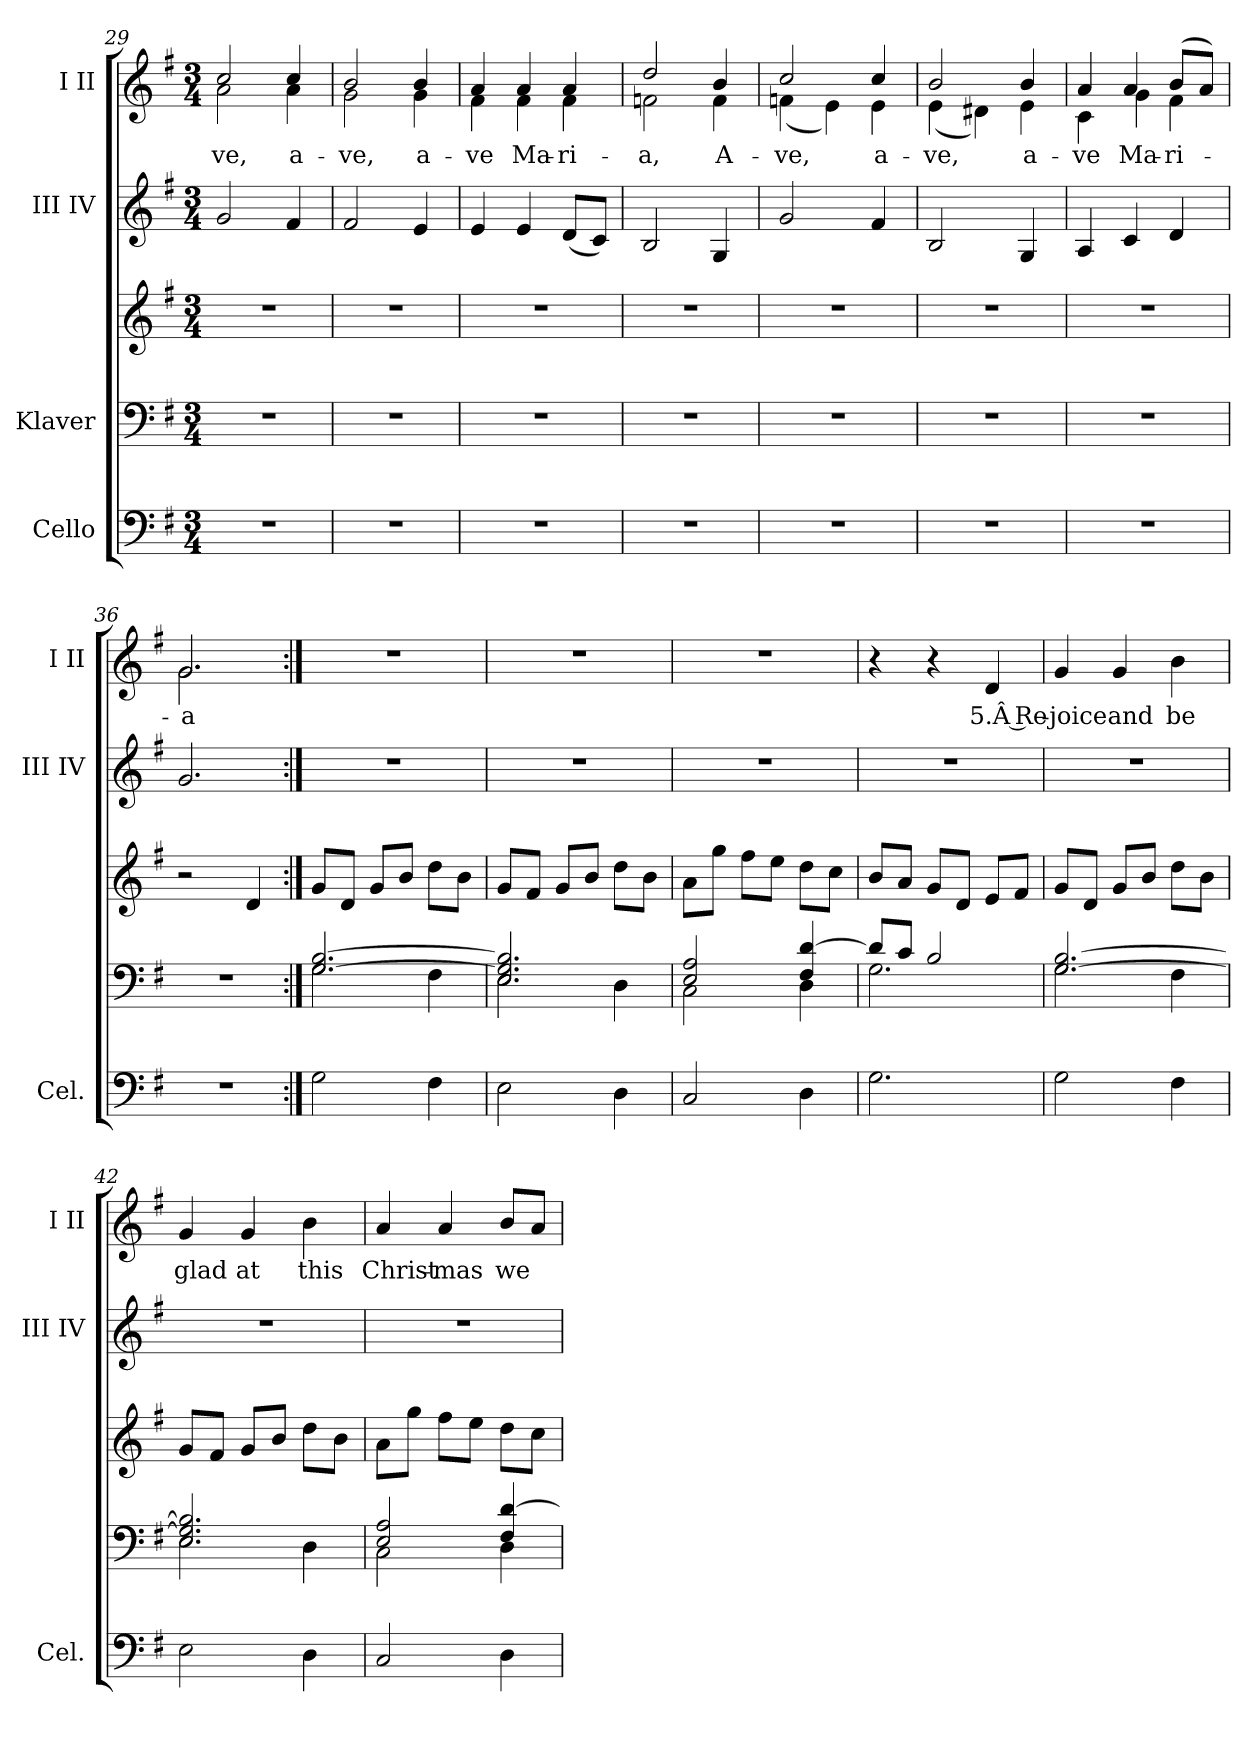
**kern	**kern	**kern	**kern	**kern	**text
*part4	*part3	*part3	*part2	*part1	*part1
*staff5	*staff4	*staff3	*staff2	*staff1	*staff1
*I"Cello	*I"Klaver	*	*I"III IV	*I"I II	*
*I'Cel.	*	*	*I'III IV	*I'I II	*
*clefF4	*clefF4	*clefG2	*clefG2	*clefG2	*
*k[f#]	*k[f#]	*k[f#]	*k[f#]	*k[f#]	*
*M3/4	*M3/4	*M3/4	*M3/4	*M3/4	*
=29	=29	=29	=29	=29	=29
!	!	!	!	!	!LO:LY:b
*	*	*	*	*^	*
2.r	2.r	2.r	2g/	2cc/	2a\	-ve,
!	!	!	!	!	!	!LO:LY:b
.	.	.	4f#/	4cc/	4a\	a-
=30	=30	=30	=30	=30	=30	=30
!	!	!	!	!	!	!LO:LY:b
2.r	2.r	2.r	2f#/	2b/	2g\	-ve,
!	!	!	!	!	!	!LO:LY:b
.	.	.	4e/	4b/	4g\	a-
=31	=31	=31	=31	=31	=31	=31
!	!	!	!	!	!	!LO:LY:b
2.r	2.r	2.r	4e/	4a/	4f#\	-ve
!	!	!	!	!	!	!LO:LY:b
.	.	.	4e/	4a/	4f#\	Ma-
!	!	!	!	!	!	!LO:LY:b
.	.	.	(<8d/L	4a/	4f#\	-ri-
.	.	.	8c/J)	.	.	.
=32	=32	=32	=32	=32	=32	=32
!	!	!	!	!	!	!LO:LY:b
2.r	2.r	2.r	2B/	2dd/	2fn\	-a,
!	!	!	!	!	!	!LO:LY:b
.	.	.	4G/	4b/	4f\	A-
=33	=33	=33	=33	=33	=33	=33
!	!	!	!	!	!	!LO:LY:b
2.r	2.r	2.r	2g/	2cc/	(<4fn\	-ve,
.	.	.	.	.	4e\)	.
!	!	!	!	!	!	!LO:LY:b
.	.	.	4f#/	4cc/	4e\	a-
=34	=34	=34	=34	=34	=34	=34
!	!	!	!	!	!	!LO:LY:b
2.r	2.r	2.r	2B/	2b/	(<4e\	-ve,
.	.	.	.	.	4d#X\)	.
!	!	!	!	!	!	!LO:LY:b
.	.	.	4G/	4b/	4e\	a-
!!LO:PB:g=z	!!
=35	=35	=35	=35	=35	=35	=35
!	!	!	!	!	!	!LO:LY:b
2.r	2.r	2.r	4A/	4a/	4c\	-ve
!	!	!	!	!	!	!LO:LY:b
.	.	.	4c/	4a/	4g\	Ma-
!	!	!	!	!	!	!LO:LY:b
.	.	.	4d/	(>8b/L	4f#\	-ri-
.	.	.	.	8a/J)	.	.
=36	=36	=36	=36	=36	=36	=36
!	!	!	!	!	!	!LO:LY:b
2.r	2.r	2r	2.g/	2.g/	2.g\	-a
.	.	4d/	.	.	.	.
*	*	*	*	*v	*v	*
=37:|!	=37:|!	=37:|!	=37:|!	=37:|!	=37:|!
*	*^	*	*	*	*
2G\	[2.G/ [2.B/	2G\	8g/L	2.r	2.r	.
.	.	.	8d/J	.	.	.
.	.	.	8g/L	.	.	.
.	.	.	8b/J	.	.	.
4F#\	.	4F#\	8dd\L	.	.	.
.	.	.	8b\J	.	.	.
=38	=38	=38	=38	=38	=38	=38
2E\	2.E/ 2.G/] 2.B/]	2E\	8g/L	2.r	2.r	.
.	.	.	8f#/J	.	.	.
.	.	.	8g/L	.	.	.
.	.	.	8b/J	.	.	.
4D\	.	4D\	8dd\L	.	.	.
.	.	.	8b\J	.	.	.
=39	=39	=39	=39	=39	=39	=39
2C/	2E/ 2A/	2C\	8a\L	2.r	2.r	.
.	.	.	8gg\J	.	.	.
.	.	.	8ff#\L	.	.	.
.	.	.	8ee\J	.	.	.
4D\	4F#/ [4d/	4D\	8dd\L	.	.	.
.	.	.	8cc\J	.	.	.
=40	=40	=40	=40	=40	=40	=40
2.G\	8d/L]	2.G\	8b/L	2.r	4r	.
.	8c/J	.	8a/J	.	.	.
.	2B/	.	8g/L	.	4r	.
.	.	.	8d/J	.	.	.
!	!	!	!	!	!	!LO:LY:b
.	.	.	8e/L	.	4d/	5.Â Re-
.	.	.	8f#/J	.	.	.
!!LO:LB:g=z
=41	=41	=41	=41	=41	=41	=41
!	!	!	!	!	!	!LO:LY:b
2G\	[2.G/ [2.B/	2G\	8g/L	2.r	4g/	-joice
.	.	.	8d/J	.	.	.
!	!	!	!	!	!	!LO:LY:b
.	.	.	8g/L	.	4g/	and
.	.	.	8b/J	.	.	.
!	!	!	!	!	!	!LO:LY:b
4F#\	.	4F#\	8dd\L	.	4b\	be
.	.	.	8b\J	.	.	.
=42	=42	=42	=42	=42	=42	=42
!	!	!	!	!	!	!LO:LY:b
2E\	2.E/ 2.G/] 2.B/]	2E\	8g/L	2.r	4g/	glad
.	.	.	8f#/J	.	.	.
!	!	!	!	!	!	!LO:LY:b
.	.	.	8g/L	.	4g/	at
.	.	.	8b/J	.	.	.
!	!	!	!	!	!	!LO:LY:b
4D\	.	4D\	8dd\L	.	4b\	this
.	.	.	8b\J	.	.	.
=43	=43	=43	=43	=43	=43	=43
!	!	!	!	!	!	!LO:LY:b
2C/	2E/ 2A/	2C\	8a\L	2.r	4a/	Christ-
.	.	.	8gg\J	.	.	.
!	!	!	!	!	!	!LO:LY:b
.	.	.	8ff#\L	.	4a/	-mas
.	.	.	8ee\J	.	.	.
!	!	!	!	!	!	!LO:LY:b
4D\	4F#/ [4d/	4D\	8dd\L	.	8b/L	we
.	.	.	8cc\J	.	8a/J	.
*	*v	*v	*	*	*	*
=	=	=	=	=	=
*-	*-	*-	*-	*-	*-
